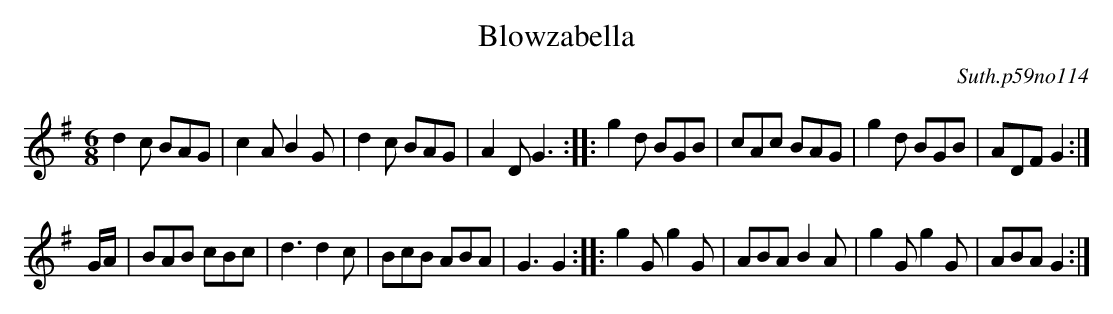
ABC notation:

X:1
T:Blowzabella
C:Suth.p59no114
M:6/8
L:1/8
K:G
d2c BAG|c2A B2G|d2c BAG|A2DG3::g2d BGB|cAc BAG|g2d BGB|ADFG2:|
G/A/|BAB cBc|d3d2c|BcB ABA|G3G2::g2Gg2G|ABAB2A|g2Gg2G|ABAG2:|
